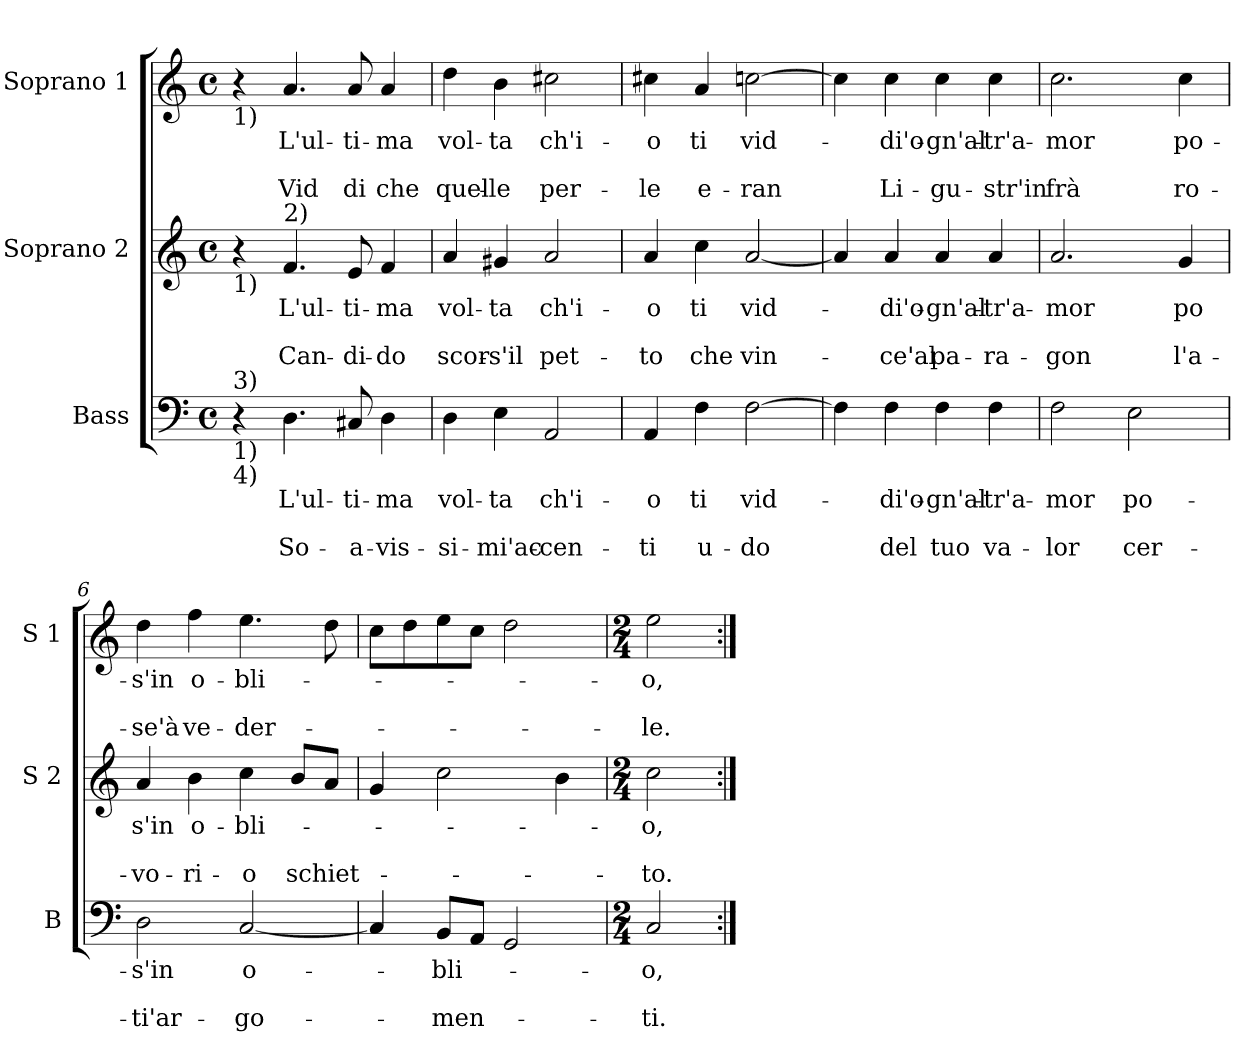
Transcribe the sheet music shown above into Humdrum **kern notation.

**kern	**text	**text	**text	**kern	**text	**text	**text	**kern	**text	**text	**text
*part3	*part3	*part3	*part3	*part2	*part2	*part2	*part2	*part1	*part1	*part1	*part1
*staff3	*staff3	*staff3	*staff3	*staff2	*staff2	*staff2	*staff2	*staff1	*staff1	*staff1	*staff1
*I"Bass	*	*	*	*I"Soprano 2	*	*	*	*I"Soprano 1	*	*	*
*I'B	*	*	*	*I'S 2	*	*	*	*I'S 1	*	*	*
*clefF4	*	*	*	*clefG2	*	*	*	*clefG2	*	*	*
*k[]	*	*	*	*k[]	*	*	*	*k[]	*	*	*
*C:	*	*	*	*C:	*	*	*	*C:	*	*	*
*M4/4	*	*	*	*M4/4	*	*	*	*M4/4	*	*	*
*met(c)	*	*	*	*met(c)	*	*	*	*met(c)	*	*	*
=1	=1	=1	=1	=1	=1	=1	=1	=1	=1	=1	=1
!	!	!	!	!	!	!	!	!LO:TX:b:t=1)	!	!	!
!	!	!	!	!LO:TX:b:t=1)	!	!	!	!	!	!	!
!LO:TX:a:t=3)	!	!	!	!	!	!	!	!	!	!	!
!LO:TX:b:t=1)	!	!	!	!	!	!	!	!	!	!	!
!LO:TX:b:t=4)	!	!	!	!	!	!	!	!	!	!	!
4r	.	.	.	4r	.	.	.	4r	.	.	.
!	!	!	!	!LO:TX:a:t=2)	!	!	!	!	!	!	!
!	!LO:LY:b	!	!LO:LY:b	!	!LO:LY:b	!	!LO:LY:b	!	!LO:LY:b	!	!LO:LY:b
4.D\	L'ul-	.	So-	4.f/	L'ul-	.	Can-	4.a/	L'ul-	.	Vid
!	!LO:LY:b	!	!LO:LY:b	!	!LO:LY:b	!	!LO:LY:b	!	!LO:LY:b	!	!LO:LY:b
8C#X/	-ti-	.	-a-	8e/	-ti-	.	-di-	8a/	-ti-	.	di
!	!LO:LY:b	!	!LO:LY:b	!	!LO:LY:b	!	!LO:LY:b	!	!LO:LY:b	!	!LO:LY:b
4D\	-ma	.	-vis-	4f/	-ma	.	-do	4a/	-ma	.	che
=2	=2	=2	=2	=2	=2	=2	=2	=2	=2	=2	=2
!	!LO:LY:b	!	!LO:LY:b	!	!LO:LY:b	!	!LO:LY:b	!	!LO:LY:b	!	!LO:LY:b
4D\	vol-	.	-si-	4a/	vol-	.	scor-	4dd\	vol-	.	quel-
!	!LO:LY:b	!	!LO:LY:b	!	!LO:LY:b	!	!LO:LY:b	!	!LO:LY:b	!	!LO:LY:b
4E\	-ta	.	-mi'ac-	4g#X/	-ta	.	-s'il	4b\	-ta	.	-le
!	!LO:LY:b	!	!LO:LY:b	!	!LO:LY:b	!	!LO:LY:b	!	!LO:LY:b	!	!LO:LY:b
2AA/	ch'i-	.	-cen-	2a/	ch'i-	.	pet-	2cc#X\	ch'i-	.	per-
=3	=3	=3	=3	=3	=3	=3	=3	=3	=3	=3	=3
!	!LO:LY:b	!	!LO:LY:b	!	!LO:LY:b	!	!LO:LY:b	!	!LO:LY:b	!	!LO:LY:b
4AA/	-o	.	-ti	4a/	-o	.	-to	4cc#X\	-o	.	-le
!	!LO:LY:b	!	!LO:LY:b	!	!LO:LY:b	!	!LO:LY:b	!	!LO:LY:b	!	!LO:LY:b
4F\	ti	.	u-	4cc\	ti	.	che	4a/	ti	.	e-
!	!LO:LY:b	!	!LO:LY:b	!	!LO:LY:b	!	!LO:LY:b	!	!LO:LY:b	!	!LO:LY:b
[2F\	vid-	.	-do	[2a/	vid-	.	vin-	[2ccn\	vid-	.	-ran
=4	=4	=4	=4	=4	=4	=4	=4	=4	=4	=4	=4
4F\]	.	.	.	4a/]	.	.	.	4cc\]	.	.	.
!	!LO:LY:b	!	!LO:LY:b	!	!LO:LY:b	!	!LO:LY:b	!	!LO:LY:b	!	!LO:LY:b
4F\	-di'o-	.	del	4a/	-di'o-	.	-ce'al	4cc\	-di'o-	.	Li-
!	!LO:LY:b	!	!LO:LY:b	!	!LO:LY:b	!	!LO:LY:b	!	!LO:LY:b	!	!LO:LY:b
4F\	-gn'al-	.	tuo	4a/	-gn'al-	.	pa-	4cc\	-gn'al-	.	-gu-
!	!LO:LY:b	!	!LO:LY:b	!	!LO:LY:b	!	!LO:LY:b	!	!LO:LY:b	!	!LO:LY:b
4F\	-tr'a-	.	va-	4a/	-tr'a-	.	-ra-	4cc\	-tr'a-	.	-str'in
!!LO:LB:g=z
=5	=5	=5	=5	=5	=5	=5	=5	=5	=5	=5	=5
!	!LO:LY:b	!	!LO:LY:b	!	!LO:LY:b	!	!LO:LY:b	!	!LO:LY:b	!	!LO:LY:b
2F\	-mor	.	-lor	2.a/	-mor	.	-gon	2.cc\	-mor	.	frà
!	!LO:LY:b	!	!LO:LY:b	!	!	!	!	!	!	!	!
2E\	po-	.	cer-	.	.	.	.	.	.	.	.
!	!	!	!	!	!LO:LY:b	!	!LO:LY:b	!	!LO:LY:b	!	!LO:LY:b
.	.	.	.	4g/	po	.	l'a-	4cc\	po-	.	ro-
=6	=6	=6	=6	=6	=6	=6	=6	=6	=6	=6	=6
!	!LO:LY:b	!	!LO:LY:b	!	!LO:LY:b	!	!LO:LY:b	!	!LO:LY:b	!	!LO:LY:b
2D\	-s'in	.	-ti'ar-	4a/	s'in	.	-vo-	4dd\	-s'in	.	-se'à
!	!	!	!	!	!LO:LY:b	!	!LO:LY:b	!	!LO:LY:b	!	!LO:LY:b
.	.	.	.	4b\	o-	.	-ri-	4ff\	o-	.	ve-
!	!LO:LY:b	!	!LO:LY:b	!	!LO:LY:b	!	!LO:LY:b	!	!LO:LY:b	!	!LO:LY:b
[2C/	o-	.	-go-	4cc\	-bli-	.	-o	4.ee\	-bli-	.	-der-
!	!	!	!	!	!	!	!LO:LY:b	!	!	!	!
.	.	.	.	8b/L	.	.	schiet-	.	.	.	.
.	.	.	.	8a/J	.	.	.	8dd\	.	.	.
=7	=7	=7	=7	=7	=7	=7	=7	=7	=7	=7	=7
4C/]	.	.	.	4g/	.	.	.	8cc\L	.	.	.
.	.	.	.	.	.	.	.	8dd\	.	.	.
!	!LO:LY:b	!	!LO:LY:b	!	!	!	!	!	!	!	!
8BB/L	-bli-	.	-men-	2cc\	.	.	.	8ee\	.	.	.
8AA/J	.	.	.	.	.	.	.	8cc\J	.	.	.
2GG/	.	.	.	.	.	.	.	2dd\	.	.	.
.	.	.	.	4b\	.	.	.	.	.	.	.
=8	=8	=8	=8	=8	=8	=8	=8	=8	=8	=8	=8
*M2/4	*	*	*	*M2/4	*	*	*	*M2/4	*	*	*
!	!LO:LY:b	!	!LO:LY:b	!	!LO:LY:b	!	!LO:LY:b	!	!LO:LY:b	!	!LO:LY:b
2C/	-o,	.	-ti.	2cc\	-o,	.	-to.	2ee\	-o,	.	-le.
=:|!	=:|!	=:|!	=:|!	=:|!	=:|!	=:|!	=:|!	=:|!	=:|!	=:|!	=:|!
*-	*-	*-	*-	*-	*-	*-	*-	*-	*-	*-	*-
